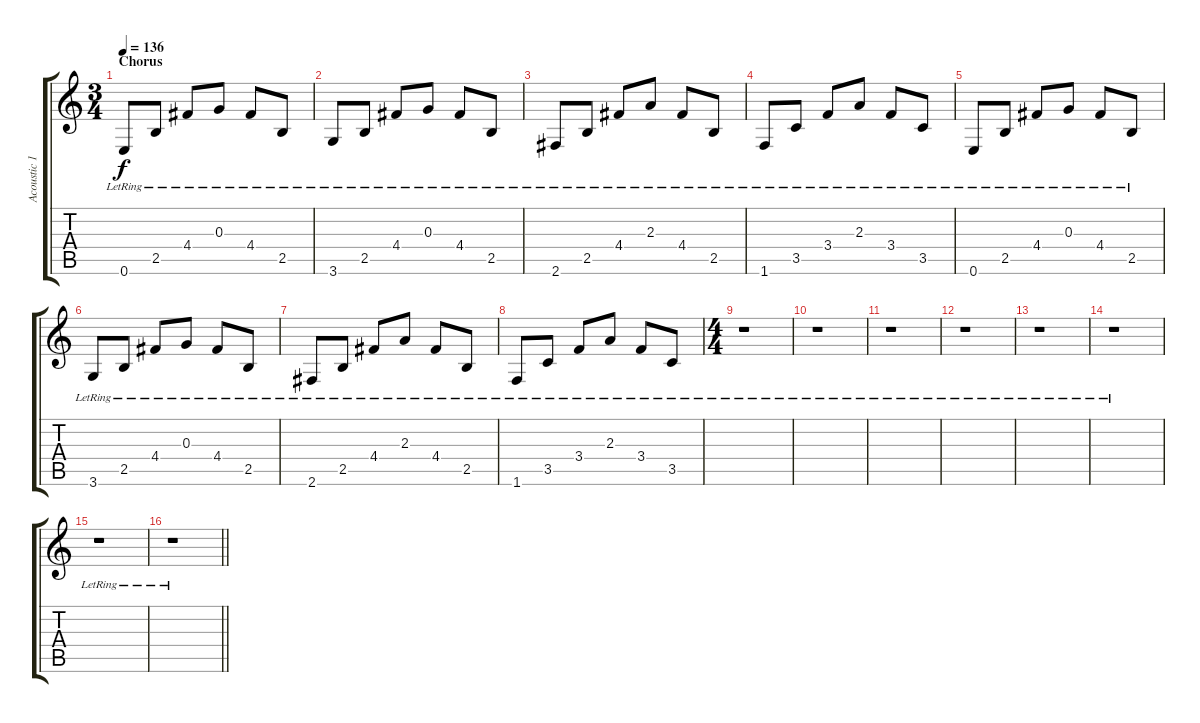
\track ("Acoustic 1" "Acoustic 1") {instrument acousticguitarsteel}
\staff {score tabs}
\tuning (E4 B3 G3 D3 A2 E2) {hide}
\ts (3 4)
\section ("" "Chorus")
\tempo 136
\clef g2
\ks c
0.6{lr}.8{dy f} 2.5{lr}.8 4.4{lr}.8 0.3{lr}.8 4.4{lr}.8 2.5{lr}.8 |
3.6{lr}.8 2.5{lr}.8 4.4{lr}.8 0.3{lr}.8 4.4{lr}.8 2.5{lr}.8 |
2.6{lr}.8 2.5{lr}.8 4.4{lr}.8 2.3{lr}.8 4.4{lr}.8 2.5{lr}.8 |
1.6{lr}.8 3.5{lr}.8 3.4{lr}.8 2.3{lr}.8 3.4{lr}.8 3.5{lr}.8 |
0.6{lr}.8 2.5{lr}.8 4.4{lr}.8 0.3{lr}.8 4.4{lr}.8 2.5{lr}.8 |
3.6{lr}.8 2.5{lr}.8 4.4{lr}.8 0.3{lr}.8 4.4{lr}.8 2.5{lr}.8 |
2.6{lr}.8 2.5{lr}.8 4.4{lr}.8 2.3{lr}.8 4.4{lr}.8 2.5{lr}.8 |
1.6{lr}.8 3.5{lr}.8 3.4{lr}.8 2.3{lr}.8 3.4{lr}.8 3.5{lr}.8 |
\ts (4 4)
r.1 |
r.1 |
r.1 |
r.1 |
r.1 |
r.1 |
r.1 |
\barLineRight lightlight
r.1
